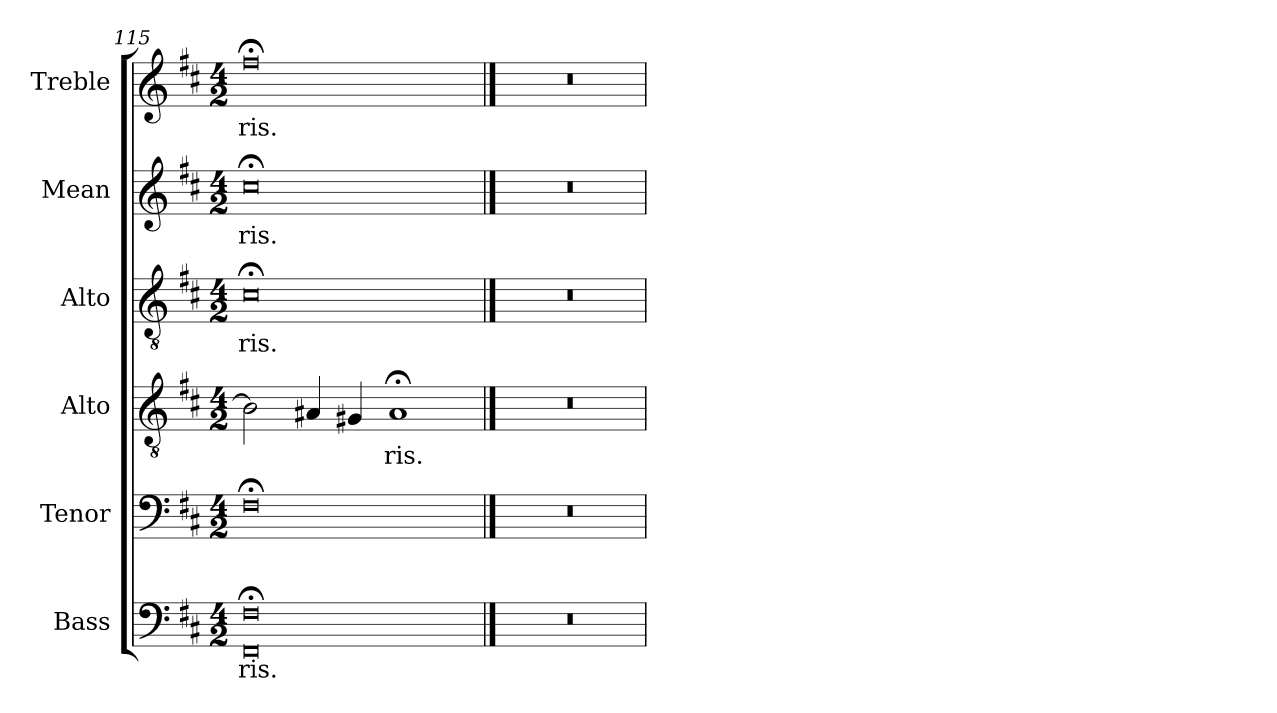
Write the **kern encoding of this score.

**kern	**text	**kern	**kern	**text	**kern	**text	**kern	**text	**kern	**text
*part6	*part6	*part5	*part4	*part4	*part3	*part3	*part2	*part2	*part1	*part1
*staff6	*staff6	*staff5	*staff4	*staff4	*staff3	*staff3	*staff2	*staff2	*staff1	*staff1
*I"Bass	*	*I"Tenor	*I"Alto	*	*I"Alto	*	*I"Mean	*	*I"Treble	*
*I'B.	*	*I'T.	*I'A.	*	*I'A.	*	*I'M.	*	*I'Tr.	*
*clefF4	*	*clefF4	*clefGv2	*	*clefGv2	*	*clefG2	*	*clefG2	*
*	*	*	*ITrd7c12	*	*ITrd7c12	*	*	*	*	*
*k[f#c#]	*	*k[f#c#]	*k[f#c#]	*	*k[f#c#]	*	*k[f#c#]	*	*k[f#c#]	*
*D:	*	*D:	*D:	*	*D:	*	*D:	*	*D:	*
*M4/2	*	*M4/2	*M4/2	*	*M4/2	*	*M4/2	*	*M4/2	*
=115	=115	=115	=115	=115	=115	=115	=115	=115	=115	=115
!	!LO:LY:b:color=#000000	!	!	!	!	!	!	!	!	!
!	!	!	!	!	!	!LO:LY:b:color=#000000	!	!	!	!
!	!	!	!	!	!	!	!	!LO:LY:b:color=#000000	!	!
!	!	!	!	!	!	!	!	!	!	!LO:LY:b:color=#000000
0FF#i; 0F#i;	-ris.	0F#;i	2BBi\]	.	0C#;i	-ris.	0cc#;i	-ris.	0ff#;i	-ris.
.	.	.	4AA#Xi/	.	.	.	.	.	.	.
.	.	.	4GG#Xi/	.	.	.	.	.	.	.
!	!	!	!	!LO:LY:b:color=#000000	!	!	!	!	!	!
.	.	.	1AA#;i	-ris.	.	.	.	.	.	.
==116	==116	==116	==116	==116	==116	==116	==116	==116	==116	==116
!LO:N:vis=1	!	!LO:N:vis=1	!LO:N:vis=1	!	!LO:N:vis=1	!	!LO:N:vis=1	!	!LO:N:vis=1	!
0r	.	0r	0r	.	0r	.	0r	.	0r	.
=	=	=	=	=	=	=	=	=	=	=
*-	*-	*-	*-	*-	*-	*-	*-	*-	*-	*-
